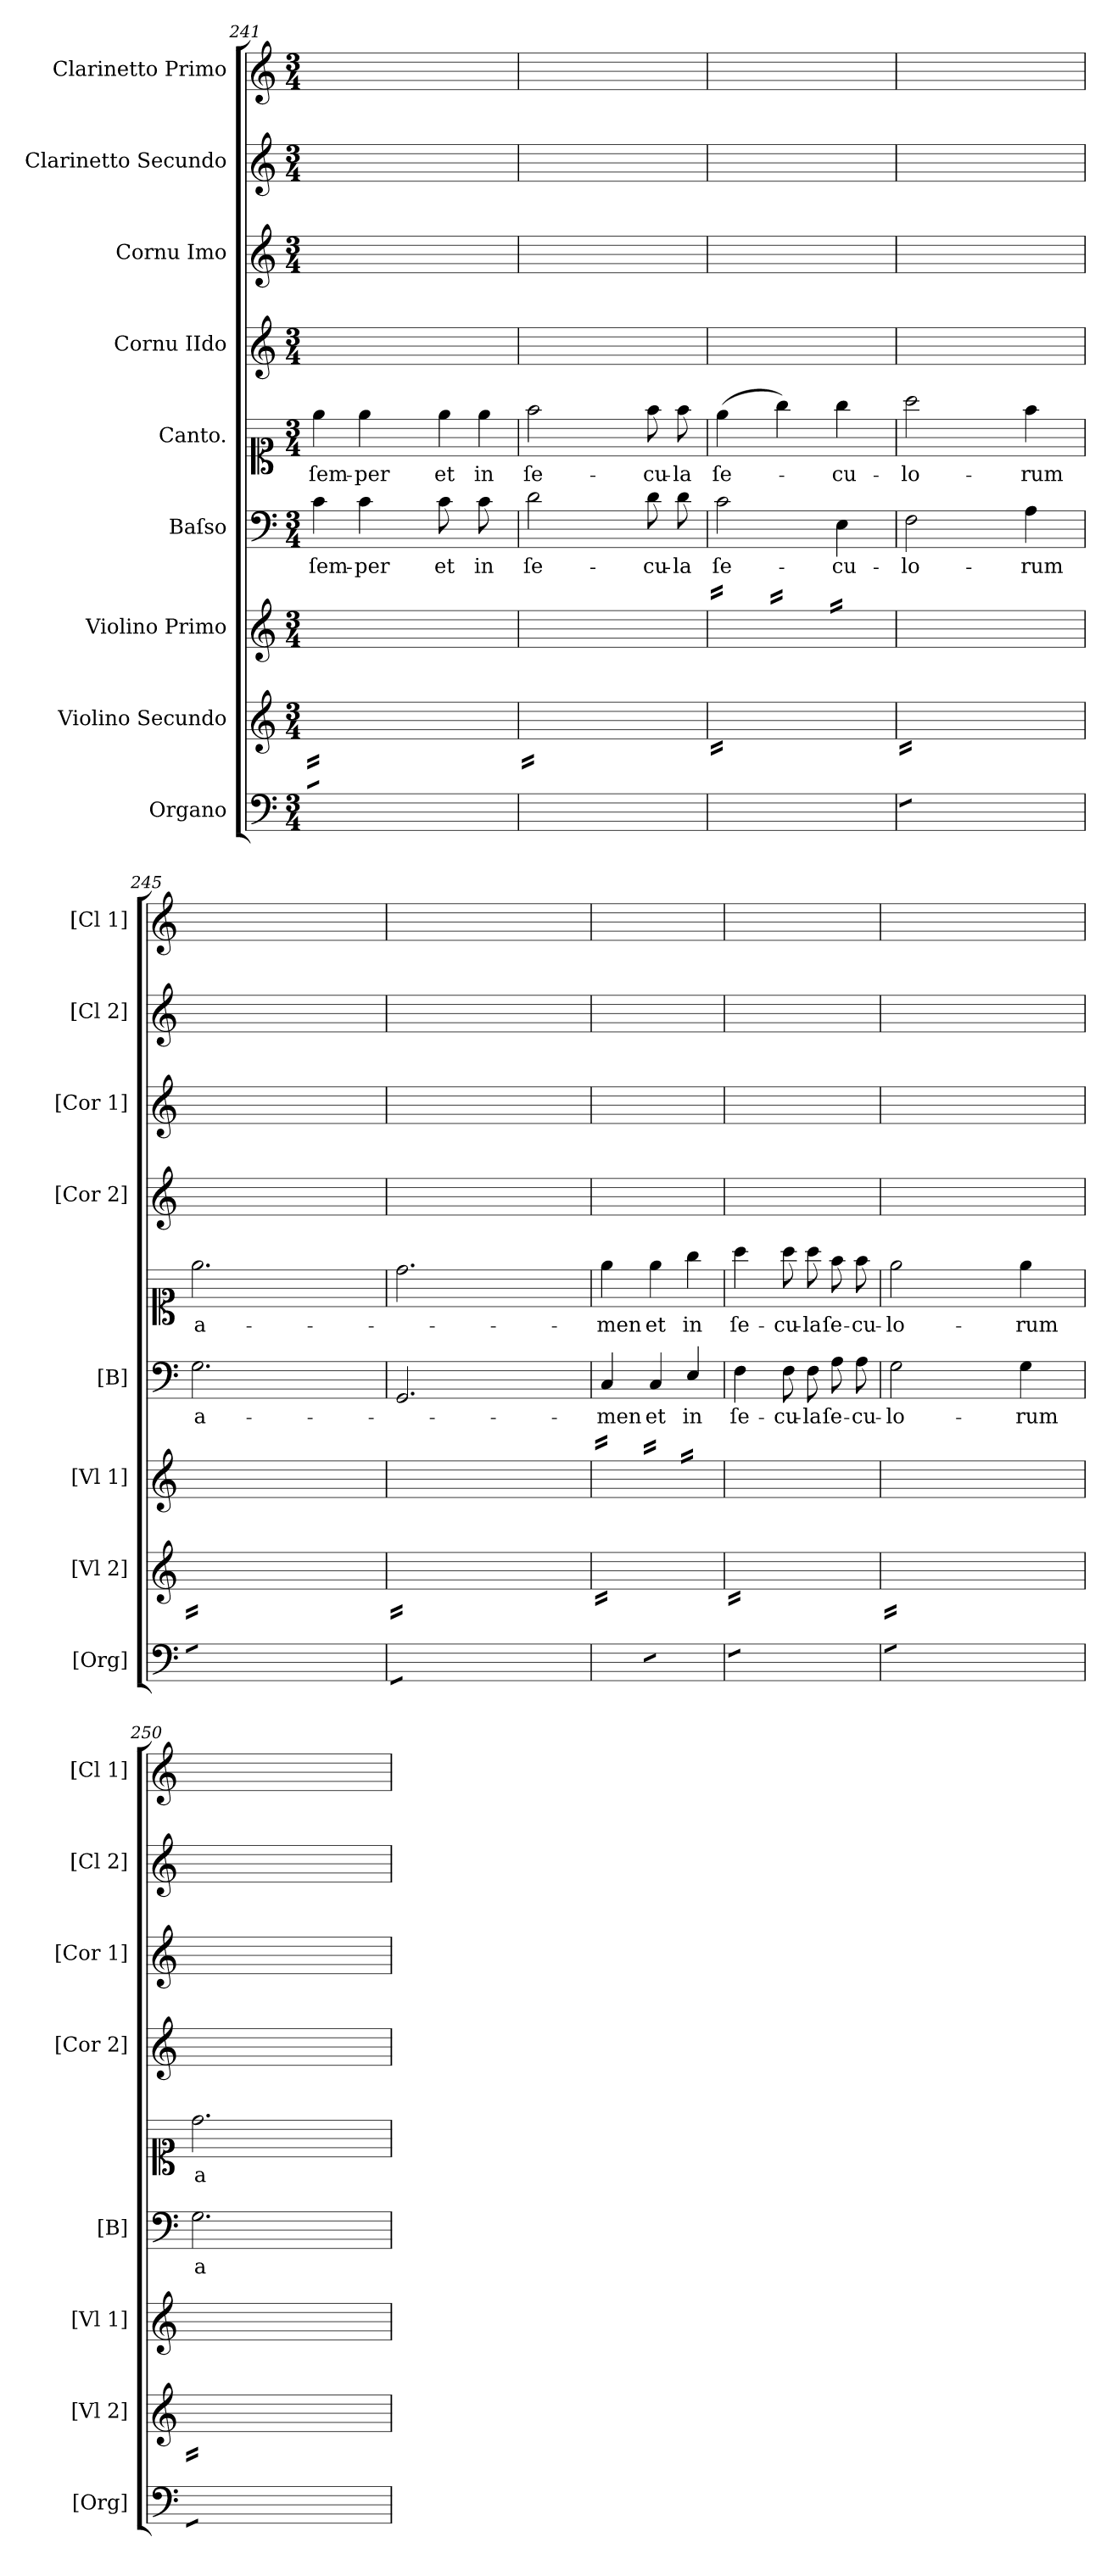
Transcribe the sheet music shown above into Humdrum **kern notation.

**kern	**kern	**kern	**kern	**text	**kern	**text	**kern	**kern	**kern	**kern
*part9	*part8	*part7	*part6	*part6	*part5	*part5	*part4	*part3	*part2	*part1
*staff9	*staff8	*staff7	*staff6	*staff6	*staff5	*staff5	*staff4	*staff3	*staff2	*staff1
*I"Organo	*I"Violino Secundo	*I"Violino Primo	*I"Baſso	*	*I"Canto.	*	*I"Cornu IIdo	*I"Cornu Imo	*I"Clarinetto Secundo	*I"Clarinetto Primo
*I'[Org]	*I'[Vl 2]	*I'[Vl 1]	*I'[B]	*	*	*	*I'[Cor 2]	*I'[Cor 1]	*I'[Cl 2]	*I'[Cl 1]
*clefF4	*clefG2	*clefG2	*clefF4	*	*clefC1	*	*clefG2	*clefG2	*clefG2	*clefG2
*k[]	*k[]	*k[]	*k[]	*	*k[]	*	*k[]	*k[]	*k[]	*k[]
*C:	*C:	*C:	*C:	*	*C:	*	*C:	*C:	*C:	*C:
*M3/4	*M3/4	*M3/4	*M3/4	*	*M3/4	*	*M3/4	*M3/4	*M3/4	*M3/4
=241	=241	=241	=241	=241	=241	=241	=241	=241	=241	=241
*tremolo	*	*	*	*	*	*	*	*	*	*
*	*tremolo	*	*	*	*	*	*	*	*	*
8c\yyL	16Gyy/ 16eyy/LL	4ccc\yy	4c\	ſem-	4ee\	ſem-	2.ryy	2.ryy	2.cc\yy	2.ee\yy
.	16Gyy/ 16eyy/	.	.	.	.	.	.	.	.	.
8c\yy	16Gyy/ 16eyy/	.	.	.	.	.	.	.	.	.
.	16Gyy/ 16eyy/	.	.	.	.	.	.	.	.	.
8c\yy	16Gyy/ 16eyy/	16cc\LLyy	4c\	-per	4ee\	-per	.	.	.	.
.	16Gyy/ 16eyy/	16dd\yy	.	.	.	.	.	.	.	.
8c\yy	16Gyy/ 16eyy/	16ee\yy	.	.	.	.	.	.	.	.
.	16Gyy/ 16eyy/	16ff\JJyy	.	.	.	.	.	.	.	.
!	!	!	!	!	!LO:N:vis=4	!	!	!	!	!
8c\yy	16Gyy/ 16eyy/	16gg\LLyy	8c\	et	8ee\	et	.	.	.	.
.	16Gyy/ 16eyy/	16aa\yy	.	.	.	.	.	.	.	.
!	!	!	!	!	!LO:N:vis=4	!	!	!	!	!
8c\yyJ	16Gyy/ 16eyy/	16bb\yy	8c\	in	8ee\	in	.	.	.	.
*Xtremolo	*	*	*	*	*	*	*	*	*	*
.	16Gyy/ 16eyy/JJ	16ccc\JJyy	.	.	.	.	.	.	.	.
=242	=242	=242	=242	=242	=242	=242	=242	=242	=242	=242
8d\Lyy	16Gyy/ 16fyy/LL	4.bb\yy	2d\	ſe-	2ff\	ſe-	2.ryy	2.ryy	2.dd\yy	2.ff\yy
.	16Gyy/ 16fyy/	.	.	.	.	.	.	.	.	.
8d\yy	16Gyy/ 16fyy/	.	.	.	.	.	.	.	.	.
.	16Gyy/ 16fyy/	.	.	.	.	.	.	.	.	.
8B\yy	16Gyy/ 16fyy/	.	.	.	.	.	.	.	.	.
.	16Gyy/ 16fyy/	.	.	.	.	.	.	.	.	.
8B\yy	16Gyy/ 16fyy/	8gg\Lyy	.	.	.	.	.	.	.	.
.	16Gyy/ 16fyy/	.	.	.	.	.	.	.	.	.
8G\yy	16Gyy/ 16fyy/	8aa\yy	8d\	-cu-	8ff\	-cu-	.	.	.	.
.	16Gyy/ 16fyy/	.	.	.	.	.	.	.	.	.
8G\Jyy	16Gyy/ 16fyy/	8bb\Jyy	8d\	-la	8ff\	-la	.	.	.	.
.	16Gyy/ 16fyy/JJ	.	.	.	.	.	.	.	.	.
=243	=243	=243	=243	=243	=243	=243	=243	=243	=243	=243
*	*	*tremolo	*	*	*	*	*	*	*	*
8c\Lyy	16cyy/ 16gyy/LL	16ccc\yyLL	2c\	ſe-	(>4ee\	ſe-	2.ryy	2.ryy	2.ee\yy	2.gg\yy
.	16cyy/ 16gyy/	16ccc\yy	.	.	.	.	.	.	.	.
8E\yy	16cyy/ 16gyy/	16ccc\yy	.	.	.	.	.	.	.	.
.	16cyy/ 16gyy/	16ccc\yyJJ	.	.	.	.	.	.	.	.
8E\yy	16cyy/ 16gyy/	16bb-X\yyLL	.	.	4gg\)	.	.	.	.	.
.	16cyy/ 16gyy/	16bb-X\yy	.	.	.	.	.	.	.	.
8E\yy	16cyy/ 16gyy/	16bb-X\yy	.	.	.	.	.	.	.	.
.	16cyy/ 16gyy/	16bb-X\yyJJ	.	.	.	.	.	.	.	.
8E\yy	16cyy/ 16gyy/	16gg\yyLL	4E\	-cu-	4gg\	-cu-	.	.	.	.
.	16cyy/ 16gyy/	16gg\yy	.	.	.	.	.	.	.	.
8E\Jyy	16cyy/ 16gyy/	16gg\yy	.	.	.	.	.	.	.	.
.	16cyy/ 16gyy/JJ	16gg\yyJJ	.	.	.	.	.	.	.	.
*	*	*Xtremolo	*	*	*	*	*	*	*	*
=244	=244	=244	=244	=244	=244	=244	=244	=244	=244	=244
*tremolo	*	*	*	*	*	*	*	*	*	*
8F\yyL	16cyy/ 16ayy/LL	8aa\Lyy	2F\	-lo-	2aa\	-lo-	2.ryy	2.ryy	2.ff\yy	2.aa\yy
.	16cyy/ 16ayy/	.	.	.	.	.	.	.	.	.
8F\yy	16cyy/ 16ayy/	8bb\yy	.	.	.	.	.	.	.	.
.	16cyy/ 16ayy/	.	.	.	.	.	.	.	.	.
8F\yy	16cyy/ 16ayy/	8ccc\yy	.	.	.	.	.	.	.	.
.	16cyy/ 16ayy/	.	.	.	.	.	.	.	.	.
8F\yy	16cyy/ 16ayy/	8aa\yy	.	.	.	.	.	.	.	.
.	16cyy/ 16ayy/	.	.	.	.	.	.	.	.	.
8F\yy	16cyy/ 16ayy/	8gg\yy	4A\	-rum	4ff\	-rum	.	.	.	.
.	16cyy/ 16ayy/	.	.	.	.	.	.	.	.	.
8F\yyJ	16cyy/ 16ayy/	8ff\Jyy	.	.	.	.	.	.	.	.
.	16cyy/ 16ayy/JJ	.	.	.	.	.	.	.	.	.
=245	=245	=245	=245	=245	=245	=245	=245	=245	=245	=245
8G\yyL	16Gyy/ 16eyy/LL	16ee\LLyy	2.G\	a-	2.ee\	a-	2.ryy	2.ryy	2.cc\yy	2.ee\yy
.	16Gyy/ 16eyy/	16ccc\yy	.	.	.	.	.	.	.	.
8G\yy	16Gyy/ 16eyy/	16ee\yy	.	.	.	.	.	.	.	.
.	16Gyy/ 16eyy/	16ccc\JJyy	.	.	.	.	.	.	.	.
8G\yy	16Gyy/ 16eyy/	16ee\LLyy	.	.	.	.	.	.	.	.
.	16Gyy/ 16eyy/	16ccc\yy	.	.	.	.	.	.	.	.
8G\yy	16Gyy/ 16eyy/	16ee\yy	.	.	.	.	.	.	.	.
.	16Gyy/ 16eyy/	16ccc\JJyy	.	.	.	.	.	.	.	.
8G\yy	16Gyy/ 16eyy/	16ee\LLyy	.	.	.	.	.	.	.	.
.	16Gyy/ 16eyy/	16ccc\yy	.	.	.	.	.	.	.	.
8G\yyJ	16Gyy/ 16eyy/	16ee\yy	.	.	.	.	.	.	.	.
.	16Gyy/ 16eyy/JJ	16ccc\JJyy	.	.	.	.	.	.	.	.
=246	=246	=246	=246	=246	=246	=246	=246	=246	=246	=246
8GG/yyL	16Gyy/ 16fyy/LL	16dd\LLyy	2.GG/	.	2.dd\	.	2.ryy	2.ryy	2.g/yy	2.dd\yy
.	16Gyy/ 16fyy/	16bb\yy	.	.	.	.	.	.	.	.
8GG/yy	16Gyy/ 16fyy/	16dd\yy	.	.	.	.	.	.	.	.
.	16Gyy/ 16fyy/	16bb\JJyy	.	.	.	.	.	.	.	.
8GG/yy	16Gyy/ 16fyy/	16dd\LLyy	.	.	.	.	.	.	.	.
.	16Gyy/ 16fyy/	16bb\yy	.	.	.	.	.	.	.	.
8GG/yy	16Gyy/ 16fyy/	16dd\yy	.	.	.	.	.	.	.	.
.	16Gyy/ 16fyy/	16bb\JJyy	.	.	.	.	.	.	.	.
8GG/yy	16Gyy/ 16fyy/	16dd\LLyy	.	.	.	.	.	.	.	.
.	16Gyy/ 16fyy/	16bb\yy	.	.	.	.	.	.	.	.
8GG/yyJ	16Gyy/ 16fyy/	16dd\yy	.	.	.	.	.	.	.	.
*Xtremolo	*	*	*	*	*	*	*	*	*	*
.	16Gyy/ 16fyy/JJ	16bb\JJyy	.	.	.	.	.	.	.	.
=247	=247	=247	=247	=247	=247	=247	=247	=247	=247	=247
*	*	*tremolo	*	*	*	*	*	*	*	*
8C\Lyy	16cyy/ 16gyy/LL	16ccc\yyLL	4C/	-men	4ee\	-men	2.ryy	2.ryy	2.ee\yy	2.gg\yy
.	16cyy/ 16gyy/	16ccc\yy	.	.	.	.	.	.	.	.
8E\Jyy	16cyy/ 16gyy/	16ccc\yy	.	.	.	.	.	.	.	.
.	16cyy/ 16gyy/	16ccc\yyJJ	.	.	.	.	.	.	.	.
*tremolo	*	*	*	*	*	*	*	*	*	*
8E\yyL	16cyy/ 16gyy/	16bb-X\yyLL	4C/	et	4ee\	et	.	.	.	.
.	16cyy/ 16gyy/	16bb-X\yy	.	.	.	.	.	.	.	.
8E\yy	16cyy/ 16gyy/	16bb-X\yy	.	.	.	.	.	.	.	.
.	16cyy/ 16gyy/	16bb-X\yyJJ	.	.	.	.	.	.	.	.
8E\yy	16cyy/ 16gyy/	16gg\yyLL	4E/	in	4gg\	in	.	.	.	.
.	16cyy/ 16gyy/	16gg\yy	.	.	.	.	.	.	.	.
8E\yyJ	16cyy/ 16gyy/	16gg\yy	.	.	.	.	.	.	.	.
.	16cyy/ 16gyy/JJ	16gg\yyJJ	.	.	.	.	.	.	.	.
*	*	*Xtremolo	*	*	*	*	*	*	*	*
=248	=248	=248	=248	=248	=248	=248	=248	=248	=248	=248
8F\yyL	16cyy/ 16ayy/LL	8aa\Lyy	4F\	ſe-	4aa\	ſe-	2.ryy	2.ryy	2.ff\yy	2.aa\yy
.	16cyy/ 16ayy/	.	.	.	.	.	.	.	.	.
8F\yy	16cyy/ 16ayy/	8bb\yy	.	.	.	.	.	.	.	.
.	16cyy/ 16ayy/	.	.	.	.	.	.	.	.	.
8F\yy	16cyy/ 16ayy/	8ccc\yy	8F\	-cu-	8aa\	-cu-	.	.	.	.
.	16cyy/ 16ayy/	.	.	.	.	.	.	.	.	.
8F\yy	16cyy/ 16ayy/	8aa\yy	8F\	-la	8aa\	-la	.	.	.	.
.	16cyy/ 16ayy/	.	.	.	.	.	.	.	.	.
8F\yy	16cyy/ 16ayy/	8gg\yy	8A\	ſe-	8ff\	ſe-	.	.	.	.
.	16cyy/ 16ayy/	.	.	.	.	.	.	.	.	.
8F\yyJ	16cyy/ 16ayy/	8ff\Jyy	8A\	-cu-	8ff\	-cu-	.	.	.	.
.	16cyy/ 16ayy/JJ	.	.	.	.	.	.	.	.	.
=249	=249	=249	=249	=249	=249	=249	=249	=249	=249	=249
8G\yyL	16Gyy/ 16eyy/LL	16ee\LLyy	2G\	-lo-	2ee\	-lo-	2.ryy	2.ryy	2.cc\yy	2.ee\yy
.	16Gyy/ 16eyy/	16ccc\yy	.	.	.	.	.	.	.	.
8G\yy	16Gyy/ 16eyy/	16ee\yy	.	.	.	.	.	.	.	.
.	16Gyy/ 16eyy/	16ccc\JJyy	.	.	.	.	.	.	.	.
8G\yy	16Gyy/ 16eyy/	16ee\LLyy	.	.	.	.	.	.	.	.
.	16Gyy/ 16eyy/	16ccc\yy	.	.	.	.	.	.	.	.
8G\yy	16Gyy/ 16eyy/	16ee\yy	.	.	.	.	.	.	.	.
.	16Gyy/ 16eyy/	16ccc\JJyy	.	.	.	.	.	.	.	.
8G\yy	16Gyy/ 16eyy/	16ee\LLyy	4G\	-rum	4ee\	-rum	.	.	.	.
.	16Gyy/ 16eyy/	16ccc\yy	.	.	.	.	.	.	.	.
8G\yyJ	16Gyy/ 16eyy/	16ee\yy	.	.	.	.	.	.	.	.
.	16Gyy/ 16eyy/JJ	16ccc\JJyy	.	.	.	.	.	.	.	.
=250	=250	=250	=250	=250	=250	=250	=250	=250	=250	=250
8GG/yyL	16Gyy/ 16fyy/LL	16dd\LLyy	2.G\	a-	2.dd\	a-	2.ryy	2.ryy	2.f/yy	2.dd\yy
.	16Gyy/ 16fyy/	16bb\yy	.	.	.	.	.	.	.	.
8GG/yy	16Gyy/ 16fyy/	16dd\yy	.	.	.	.	.	.	.	.
.	16Gyy/ 16fyy/	16bb\JJyy	.	.	.	.	.	.	.	.
8GG/yy	16Gyy/ 16fyy/	16dd\LLyy	.	.	.	.	.	.	.	.
.	16Gyy/ 16fyy/	16bb\yy	.	.	.	.	.	.	.	.
8GG/yy	16Gyy/ 16fyy/	16dd\yy	.	.	.	.	.	.	.	.
.	16Gyy/ 16fyy/	16bb\JJyy	.	.	.	.	.	.	.	.
8GG/yy	16Gyy/ 16fyy/	16dd\LLyy	.	.	.	.	.	.	.	.
.	16Gyy/ 16fyy/	16bb\yy	.	.	.	.	.	.	.	.
8GG/yyJ	16Gyy/ 16fyy/	16dd\yy	.	.	.	.	.	.	.	.
*Xtremolo	*	*	*	*	*	*	*	*	*	*
.	16Gyy/ 16fyy/JJ	16bb\JJyy	.	.	.	.	.	.	.	.
*	*Xtremolo	*	*	*	*	*	*	*	*	*
=	=	=	=	=	=	=	=	=	=	=
*-	*-	*-	*-	*-	*-	*-	*-	*-	*-	*-
